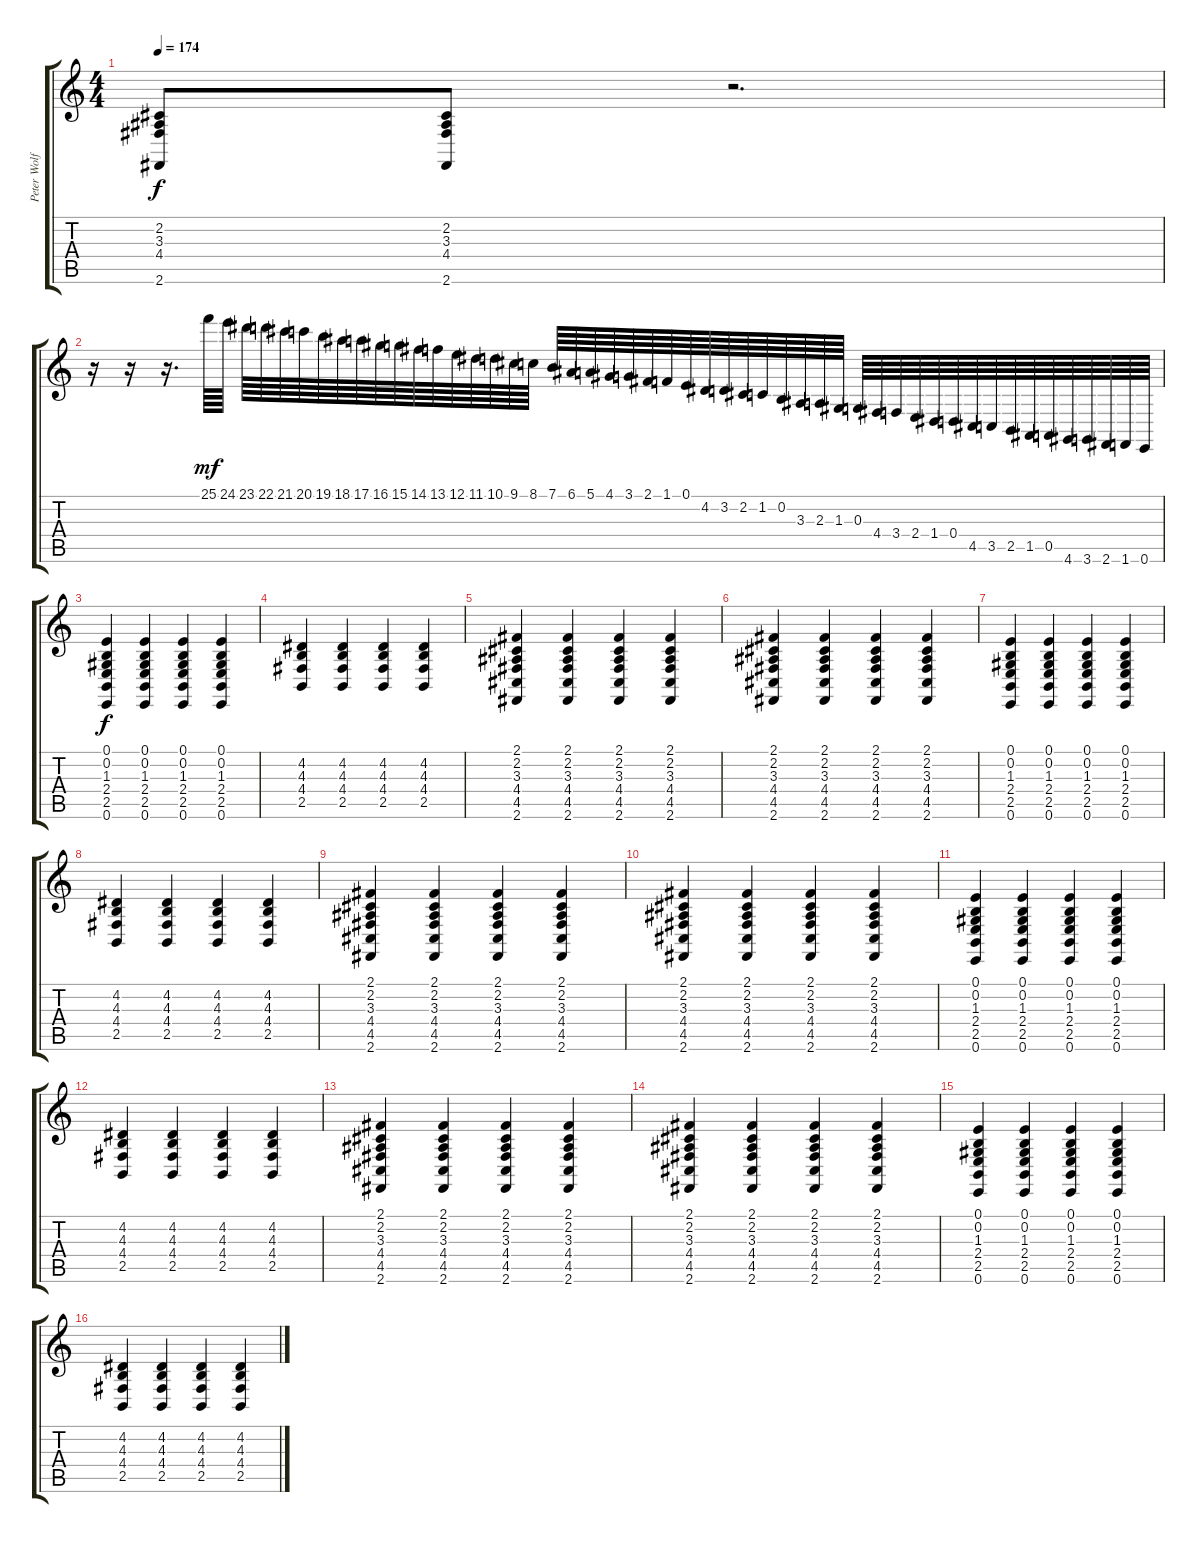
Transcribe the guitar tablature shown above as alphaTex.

\track ("Peter Wolf " "Peter Wolf") {instrument electricgrandpiano}
\staff {score tabs}
\tuning (E4 B3 G3 D3 A2 E2) {hide}
\ts (4 4)
\tempo 174
\clef g2
\ks c
(2.2 3.3 4.4 2.6).8{dy f} (2.2 3.3 4.4 2.6).8 r.2{d} |
r.16 r.16 r.16{d} 25.1.64{dy mf} 24.1.64 23.1.64 22.1.64 21.1.64 20.1.64 19.1.64 18.1.64 17.1.64 16.1.64 15.1.64 14.1.64 13.1.64 12.1.64 11.1.64 10.1.64 9.1.64 8.1.64 7.1.64 6.1.64 5.1.64 4.1.64 3.1.64 2.1.64 1.1.64 0.1.64 4.2.64 3.2.64 2.2.64 1.2.64 0.2.64 3.3.64 2.3.64 1.3.64 0.3.64 4.4.64 3.4.64 2.4.64 1.4.64 0.4.64 4.5.64 3.5.64 2.5.64 1.5.64 0.5.64 4.6.64 3.6.64 2.6.64 1.6.64 0.6.64 |
(0.1 0.2 1.3 2.4 2.5 0.6).4{dy f} (0.1 0.2 1.3 2.4 2.5 0.6).4 (0.1 0.2 1.3 2.4 2.5 0.6).4 (0.1 0.2 1.3 2.4 2.5 0.6).4 |
(4.2 4.3 4.4 2.5).4 (4.2 4.3 4.4 2.5).4 (4.2 4.3 4.4 2.5).4 (4.2 4.3 4.4 2.5).4 |
(2.1 2.2 3.3 4.4 4.5 2.6).4 (2.1 2.2 3.3 4.4 4.5 2.6).4 (2.1 2.2 3.3 4.4 4.5 2.6).4 (2.1 2.2 3.3 4.4 4.5 2.6).4 |
(2.1 2.2 3.3 4.4 4.5 2.6).4 (2.1 2.2 3.3 4.4 4.5 2.6).4 (2.1 2.2 3.3 4.4 4.5 2.6).4 (2.1 2.2 3.3 4.4 4.5 2.6).4 |
(0.1 0.2 1.3 2.4 2.5 0.6).4 (0.1 0.2 1.3 2.4 2.5 0.6).4 (0.1 0.2 1.3 2.4 2.5 0.6).4 (0.1 0.2 1.3 2.4 2.5 0.6).4 |
(4.2 4.3 4.4 2.5).4 (4.2 4.3 4.4 2.5).4 (4.2 4.3 4.4 2.5).4 (4.2 4.3 4.4 2.5).4 |
(2.1 2.2 3.3 4.4 4.5 2.6).4 (2.1 2.2 3.3 4.4 4.5 2.6).4 (2.1 2.2 3.3 4.4 4.5 2.6).4 (2.1 2.2 3.3 4.4 4.5 2.6).4 |
(2.1 2.2 3.3 4.4 4.5 2.6).4 (2.1 2.2 3.3 4.4 4.5 2.6).4 (2.1 2.2 3.3 4.4 4.5 2.6).4 (2.1 2.2 3.3 4.4 4.5 2.6).4 |
(0.1 0.2 1.3 2.4 2.5 0.6).4 (0.1 0.2 1.3 2.4 2.5 0.6).4 (0.1 0.2 1.3 2.4 2.5 0.6).4 (0.1 0.2 1.3 2.4 2.5 0.6).4 |
(4.2 4.3 4.4 2.5).4 (4.2 4.3 4.4 2.5).4 (4.2 4.3 4.4 2.5).4 (4.2 4.3 4.4 2.5).4 |
(2.1 2.2 3.3 4.4 4.5 2.6).4 (2.1 2.2 3.3 4.4 4.5 2.6).4 (2.1 2.2 3.3 4.4 4.5 2.6).4 (2.1 2.2 3.3 4.4 4.5 2.6).4 |
(2.1 2.2 3.3 4.4 4.5 2.6).4 (2.1 2.2 3.3 4.4 4.5 2.6).4 (2.1 2.2 3.3 4.4 4.5 2.6).4 (2.1 2.2 3.3 4.4 4.5 2.6).4 |
(0.1 0.2 1.3 2.4 2.5 0.6).4 (0.1 0.2 1.3 2.4 2.5 0.6).4 (0.1 0.2 1.3 2.4 2.5 0.6).4 (0.1 0.2 1.3 2.4 2.5 0.6).4 |
(4.2 4.3 4.4 2.5).4 (4.2 4.3 4.4 2.5).4 (4.2 4.3 4.4 2.5).4 (4.2 4.3 4.4 2.5).4
